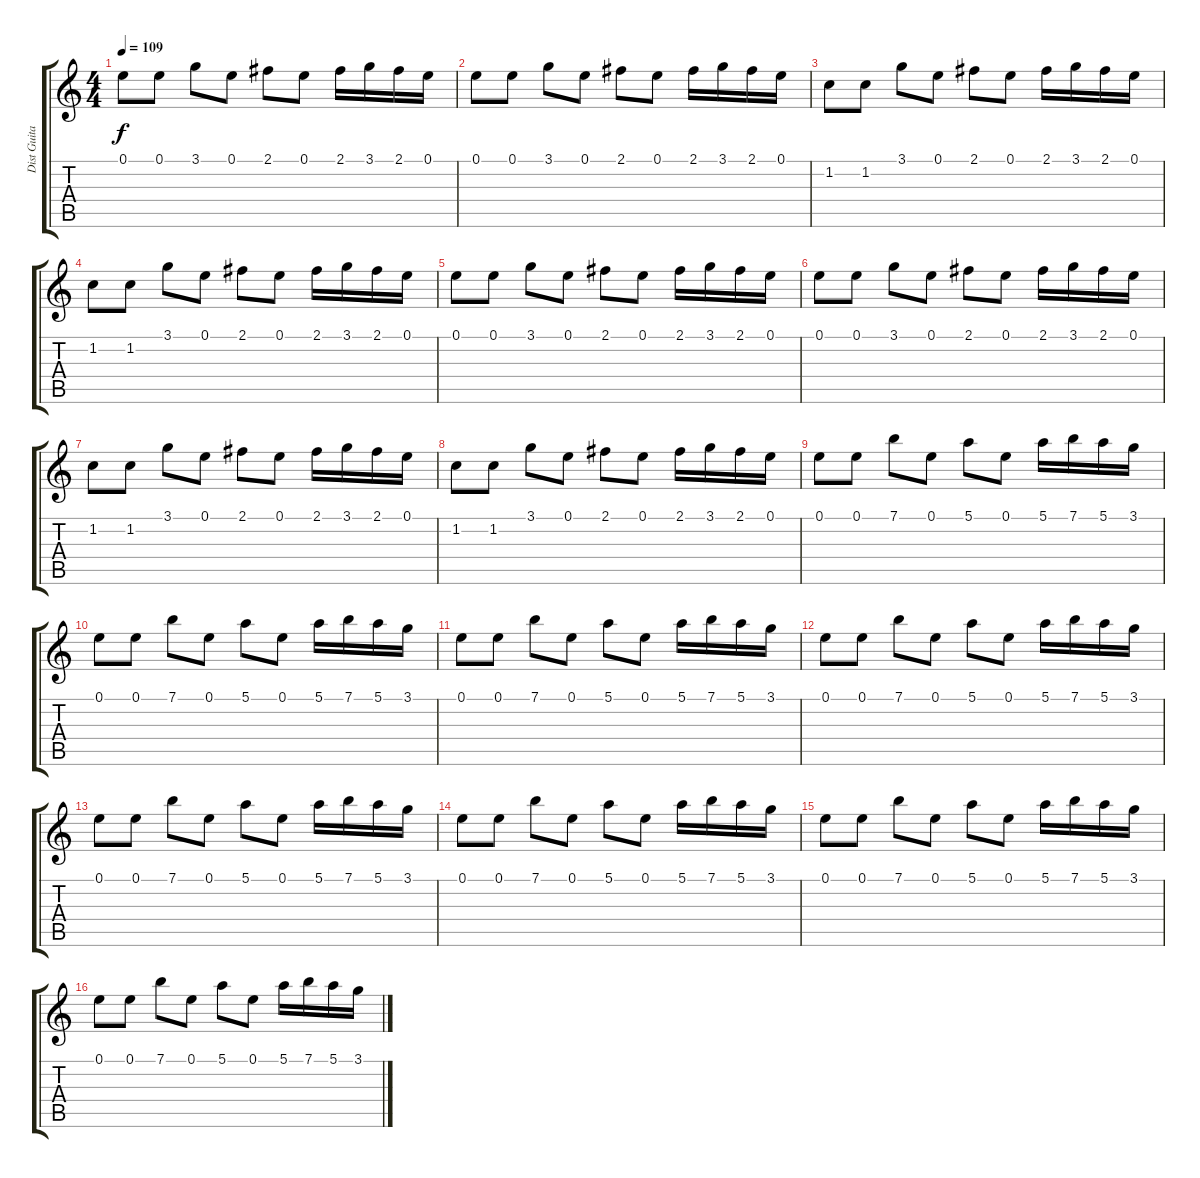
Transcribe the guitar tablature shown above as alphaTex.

\track ("Dist Guitar 2" "Dist Guita") {instrument distortionguitar}
\staff {score tabs}
\tuning (E4 B3 G3 D3 A2 E2) {hide}
\ts (4 4)
\tempo 109
\clef g2
\ks c
0.1.8{dy f} 0.1.8 3.1.8 0.1.8 2.1.8 0.1.8 2.1.16 3.1.16 2.1.16 0.1.16 |
0.1.8 0.1.8 3.1.8 0.1.8 2.1.8 0.1.8 2.1.16 3.1.16 2.1.16 0.1.16 |
1.2.8 1.2.8 3.1.8 0.1.8 2.1.8 0.1.8 2.1.16 3.1.16 2.1.16 0.1.16 |
1.2.8 1.2.8 3.1.8 0.1.8 2.1.8 0.1.8 2.1.16 3.1.16 2.1.16 0.1.16 |
0.1.8 0.1.8 3.1.8 0.1.8 2.1.8 0.1.8 2.1.16 3.1.16 2.1.16 0.1.16 |
0.1.8 0.1.8 3.1.8 0.1.8 2.1.8 0.1.8 2.1.16 3.1.16 2.1.16 0.1.16 |
1.2.8 1.2.8 3.1.8 0.1.8 2.1.8 0.1.8 2.1.16 3.1.16 2.1.16 0.1.16 |
1.2.8 1.2.8 3.1.8 0.1.8 2.1.8 0.1.8 2.1.16 3.1.16 2.1.16 0.1.16 |
0.1.8 0.1.8 7.1.8 0.1.8 5.1.8 0.1.8 5.1.16 7.1.16 5.1.16 3.1.16 |
0.1.8 0.1.8 7.1.8 0.1.8 5.1.8 0.1.8 5.1.16 7.1.16 5.1.16 3.1.16 |
0.1.8 0.1.8 7.1.8 0.1.8 5.1.8 0.1.8 5.1.16 7.1.16 5.1.16 3.1.16 |
0.1.8 0.1.8 7.1.8 0.1.8 5.1.8 0.1.8 5.1.16 7.1.16 5.1.16 3.1.16 |
0.1.8 0.1.8 7.1.8 0.1.8 5.1.8 0.1.8 5.1.16 7.1.16 5.1.16 3.1.16 |
0.1.8 0.1.8 7.1.8 0.1.8 5.1.8 0.1.8 5.1.16 7.1.16 5.1.16 3.1.16 |
0.1.8 0.1.8 7.1.8 0.1.8 5.1.8 0.1.8 5.1.16 7.1.16 5.1.16 3.1.16 |
0.1.8 0.1.8 7.1.8 0.1.8 5.1.8 0.1.8 5.1.16 7.1.16 5.1.16 3.1.16
